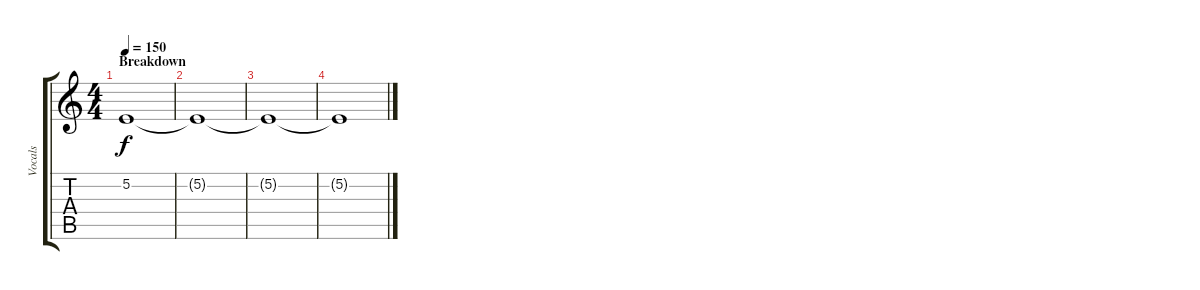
\track ("Vocals" "Vocals") {instrument synthvoice}
\staff {score tabs}
\tuning (E4 B3 G3 D3 A2 E2) {hide}
\ts (4 4)
\section ("" "Breakdown")
\tempo 150
\clef g2
\ks c
5.2.1{dy f} |
5.2{t}.1 |
5.2{t}.1 |
5.2{t}.1
